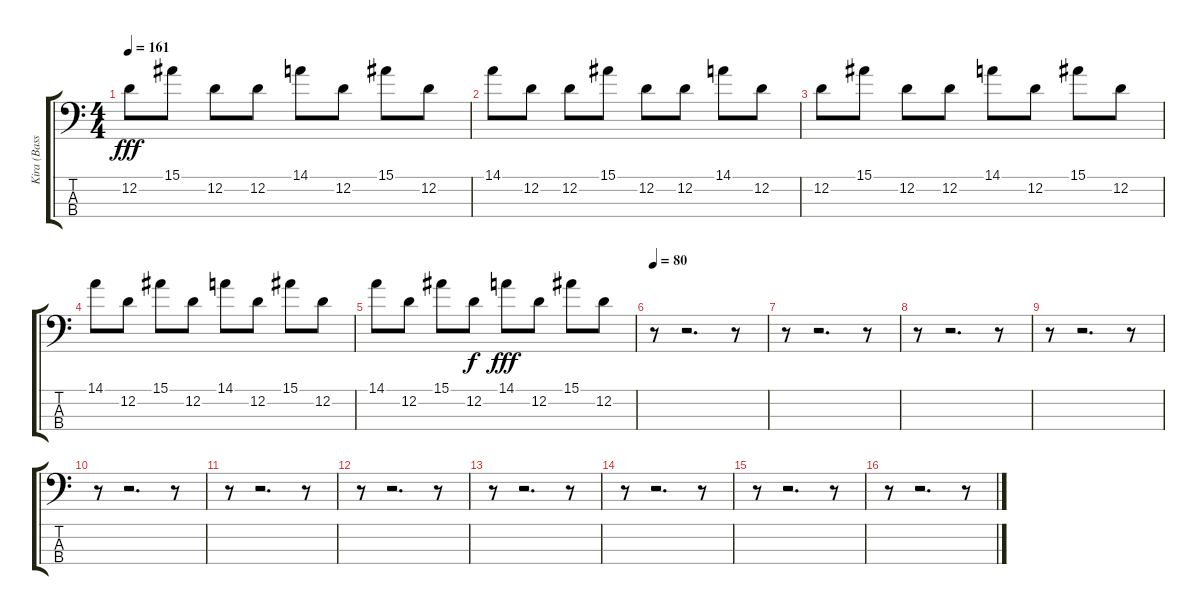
\track ("Kira (Bass)" "Kira (Bass") {instrument electricbassfinger}
\staff {score tabs}
\tuning (G2 D2 A1 D1) {hide}
\ts (4 4)
\tempo 161
\clef f4
\ks c
12.2.8{dy fff} 15.1.8 12.2.8 12.2.8 14.1.8 12.2.8 15.1.8 12.2.8 |
14.1.8 12.2.8 12.2.8 15.1.8 12.2.8 12.2.8 14.1.8 12.2.8 |
12.2.8 15.1.8 12.2.8 12.2.8 14.1.8 12.2.8 15.1.8 12.2.8 |
14.1.8 12.2.8 15.1.8 12.2.8 14.1.8 12.2.8 15.1.8 12.2.8 |
14.1.8 12.2.8 15.1.8 12.2.8{dy f} 14.1.8{dy fff} 12.2.8 15.1.8 12.2.8 |
\tempo 80
r.8 r.2{d} r.8 |
r.8 r.2{d} r.8 |
r.8 r.2{d} r.8 |
r.8 r.2{d} r.8 |
r.8 r.2{d} r.8 |
r.8 r.2{d} r.8 |
r.8 r.2{d} r.8 |
r.8 r.2{d} r.8 |
r.8 r.2{d} r.8 |
r.8 r.2{d} r.8 |
r.8 r.2{d} r.8
